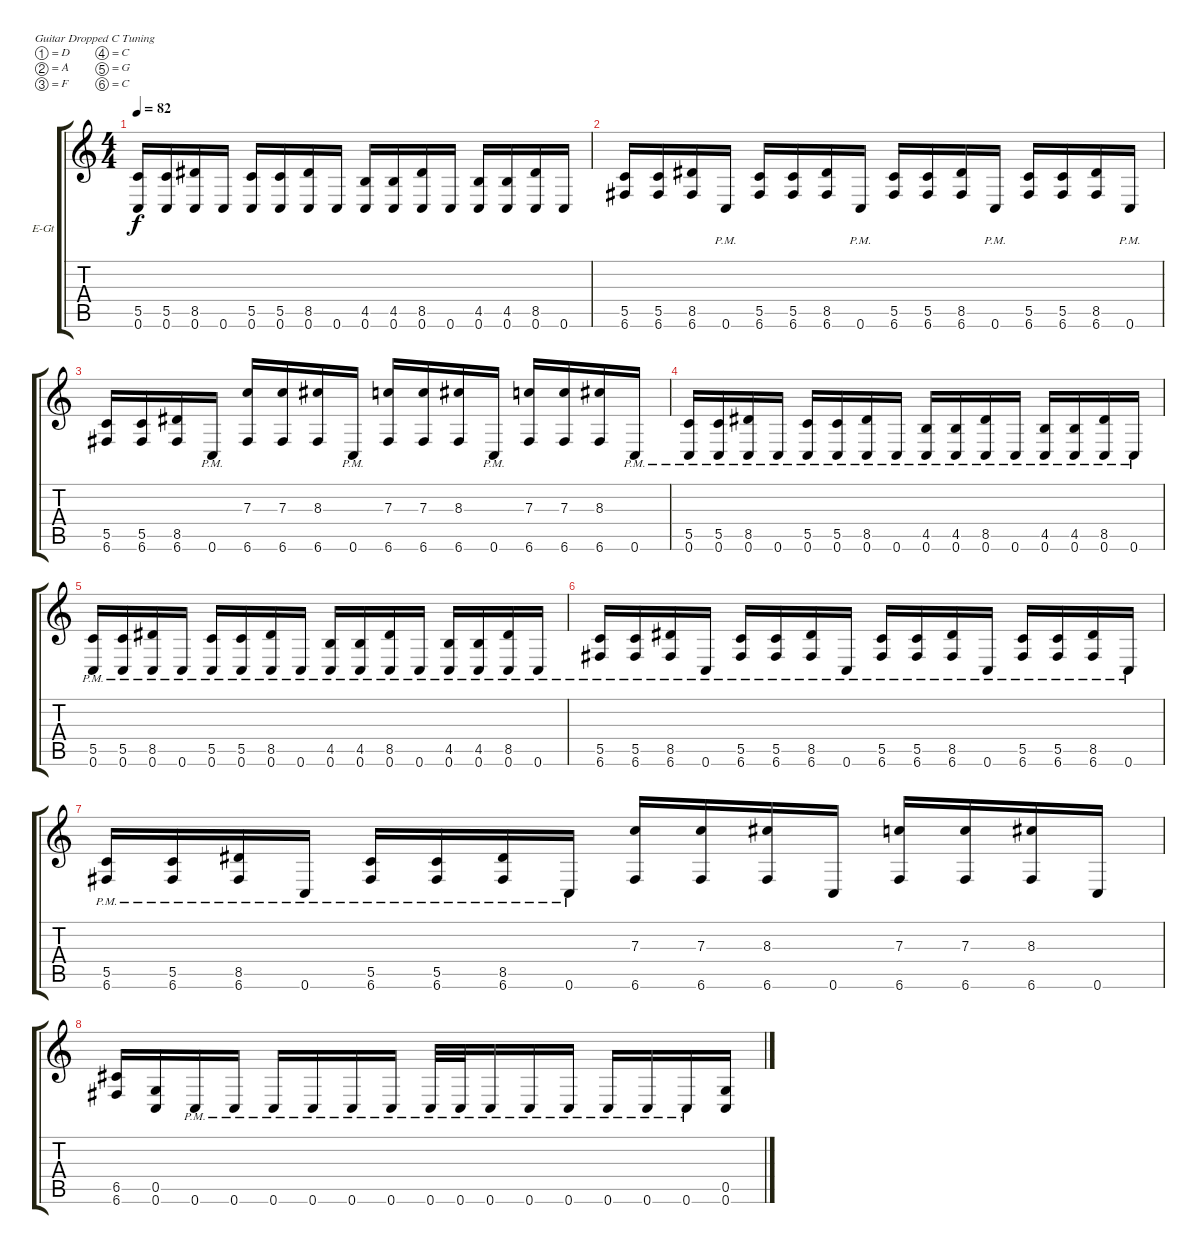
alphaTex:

\bracketExtendMode groupsimilarinstruments
\firstSystemTrackNameOrientation horizontal
\otherSystemsTrackNameOrientation horizontal
\track ("Kaleb - Rhythm" "E-Gt") {instrument distortionguitar}
\staff {score tabs}
\tuning (D4 A3 F3 C3 G2 C2)
\ts (4 4)
\tempo 82
\clef g2
\ks c
(5.5 0.6).16{dy f} (5.5 0.6).16 (8.5 0.6).16 0.6.16 (0.6 5.5).16 (0.6 5.5).16 (0.6 8.5).16 0.6.16 (0.6 4.5).16 (0.6 4.5).16 (0.6 8.5).16 0.6.16 (0.6 4.5).16 (0.6 4.5).16 (0.6 8.5).16 0.6.16 |
(5.5 6.6).16 (5.5 6.6).16 (8.5 6.6).16 0.6{pm}.16 (6.6 5.5).16 (6.6 5.5).16 (6.6 8.5).16 0.6{pm}.16 (6.6 5.5).16 (6.6 5.5).16 (6.6 8.5).16 0.6{pm}.16 (6.6 5.5).16 (6.6 5.5).16 (6.6 8.5).16 0.6{pm}.16 |
(5.5 6.6).16 (5.5 6.6).16 (8.5 6.6).16 0.6{pm}.16 (6.6 7.3).16 (6.6 7.3).16 (6.6 8.3).16 0.6{pm}.16 (6.6 7.3).16 (6.6 7.3).16 (6.6 8.3).16 0.6{pm}.16 (6.6 7.3).16 (6.6 7.3).16 (6.6 8.3).16 0.6{pm}.16 |
(5.5{pm} 0.6{pm}).16 (5.5{pm} 0.6{pm}).16 (8.5{pm} 0.6{pm}).16 0.6{pm}.16 (0.6{pm} 5.5{pm}).16 (0.6{pm} 5.5{pm}).16 (0.6{pm} 8.5{pm}).16 0.6{pm}.16 (0.6{pm} 4.5{pm}).16 (0.6{pm} 4.5{pm}).16 (0.6{pm} 8.5{pm}).16 0.6{pm}.16 (0.6{pm} 4.5{pm}).16 (0.6{pm} 4.5{pm}).16 (0.6{pm} 8.5{pm}).16 0.6{pm}.16 |
(5.5{pm} 0.6{pm}).16 (5.5{pm} 0.6{pm}).16 (8.5{pm} 0.6{pm}).16 0.6{pm}.16 (0.6{pm} 5.5{pm}).16 (0.6{pm} 5.5{pm}).16 (0.6{pm} 8.5{pm}).16 0.6{pm}.16 (0.6{pm} 4.5{pm}).16 (0.6{pm} 4.5{pm}).16 (0.6{pm} 8.5{pm}).16 0.6{pm}.16 (0.6{pm} 4.5{pm}).16 (0.6{pm} 4.5{pm}).16 (0.6{pm} 8.5{pm}).16 0.6{pm}.16 |
(5.5{pm} 6.6{pm}).16 (5.5{pm} 6.6{pm}).16 (8.5{pm} 6.6{pm}).16 0.6{pm}.16 (6.6{pm} 5.5{pm}).16 (6.6{pm} 5.5{pm}).16 (6.6{pm} 8.5{pm}).16 0.6{pm}.16 (6.6{pm} 5.5{pm}).16 (6.6{pm} 5.5{pm}).16 (6.6{pm} 8.5{pm}).16 0.6{pm}.16 (6.6{pm} 5.5{pm}).16 (6.6{pm} 5.5{pm}).16 (6.6{pm} 8.5{pm}).16 0.6{pm}.16 |
(5.5{pm} 6.6{pm}).16 (5.5{pm} 6.6{pm}).16 (8.5{pm} 6.6{pm}).16 0.6{pm}.16 (6.6{pm} 5.5{pm}).16 (6.6{pm} 5.5{pm}).16 (6.6{pm} 8.5{pm}).16 0.6{pm}.16 (6.6 7.3).16 (6.6 7.3).16 (6.6 8.3).16 0.6.16 (6.6 7.3).16 (6.6 7.3).16 (6.6 8.3).16 0.6.16 |
(6.6 6.5).16 (0.5 0.6).16 0.6{pm}.16 0.6{pm}.16 0.6{pm}.16 0.6{pm}.16 0.6{pm}.16 0.6{pm}.16 0.6{pm}.32 0.6{pm}.32 0.6{pm}.16 0.6{pm}.16 0.6{pm}.16 0.6{pm}.16 0.6{pm}.16 0.6{pm}.16 (0.6 0.5).16
